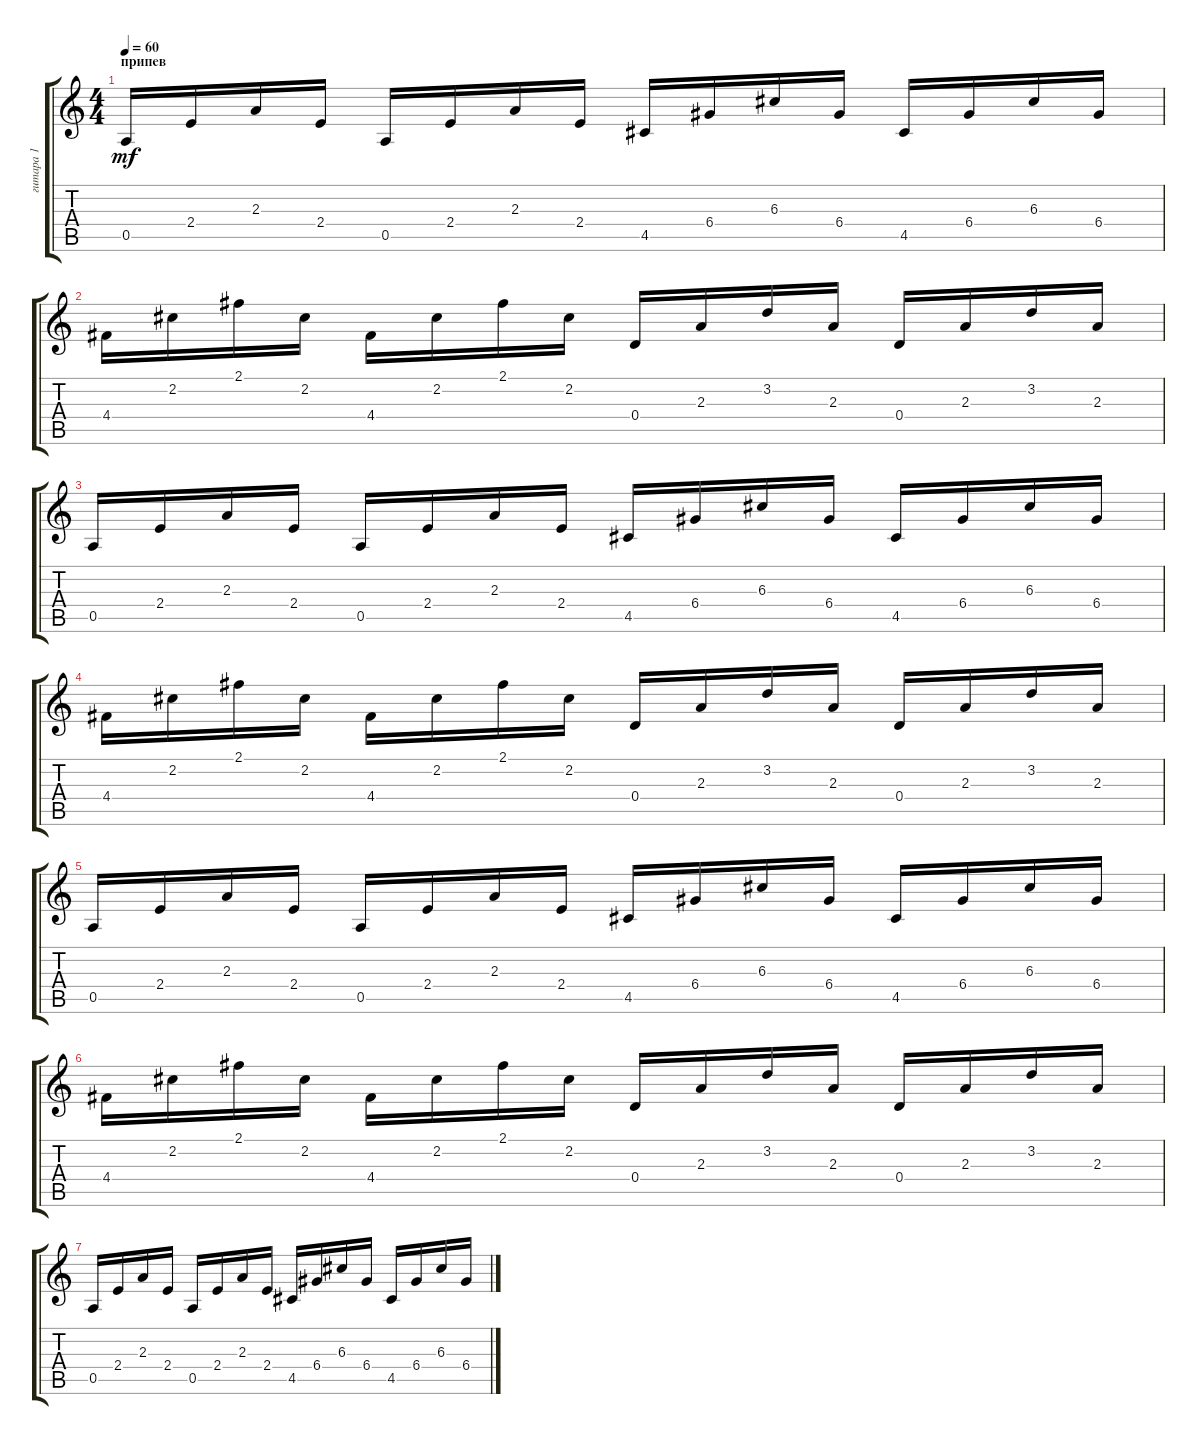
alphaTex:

\track ("гитара 1" "гитара 1") {instrument electricguitarclean}
\staff {score tabs}
\tuning (E4 B3 G3 D3 A2 E2) {hide}
\ts (4 4)
\section ("" "припев")
\tempo 60
\clef g2
\ks c
0.5.16{dy mf} 2.4.16 2.3.16 2.4.16 0.5.16 2.4.16 2.3.16 2.4.16 4.5.16 6.4.16 6.3.16 6.4.16 4.5.16 6.4.16 6.3.16 6.4.16 |
4.4.16 2.2.16 2.1.16 2.2.16 4.4.16 2.2.16 2.1.16 2.2.16 0.4.16 2.3.16 3.2.16 2.3.16 0.4.16 2.3.16 3.2.16 2.3.16 |
0.5.16 2.4.16 2.3.16 2.4.16 0.5.16 2.4.16 2.3.16 2.4.16 4.5.16 6.4.16 6.3.16 6.4.16 4.5.16 6.4.16 6.3.16 6.4.16 |
4.4.16 2.2.16 2.1.16 2.2.16 4.4.16 2.2.16 2.1.16 2.2.16 0.4.16 2.3.16 3.2.16 2.3.16 0.4.16 2.3.16 3.2.16 2.3.16 |
0.5.16 2.4.16 2.3.16 2.4.16 0.5.16 2.4.16 2.3.16 2.4.16 4.5.16 6.4.16 6.3.16 6.4.16 4.5.16 6.4.16 6.3.16 6.4.16 |
4.4.16 2.2.16 2.1.16 2.2.16 4.4.16 2.2.16 2.1.16 2.2.16 0.4.16 2.3.16 3.2.16 2.3.16 0.4.16 2.3.16 3.2.16 2.3.16 |
0.5.16 2.4.16 2.3.16 2.4.16 0.5.16 2.4.16 2.3.16 2.4.16 4.5.16 6.4.16 6.3.16 6.4.16 4.5.16 6.4.16 6.3.16 6.4.16
